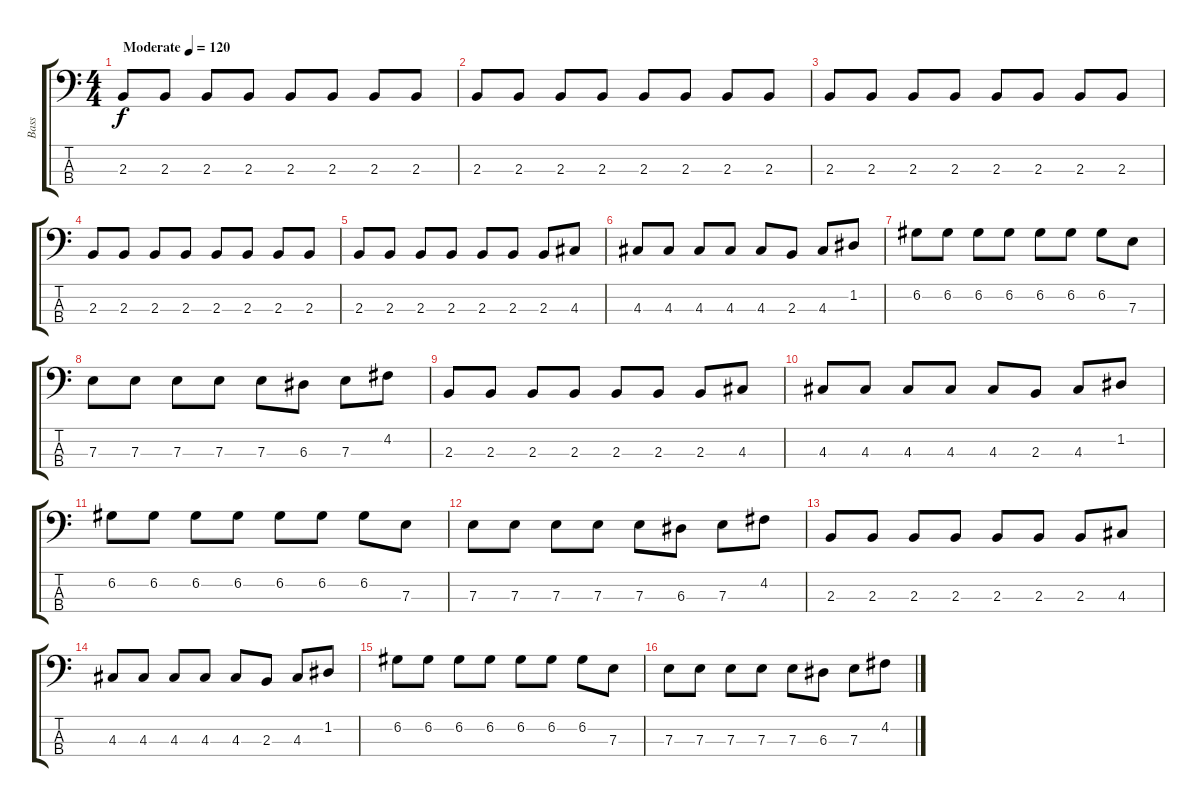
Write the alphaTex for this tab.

\track ("Bass" "Bass") {instrument electricbassfinger}
\staff {score tabs}
\tuning (G2 D2 A1 E1) {hide}
\ts (4 4)
\tempo (120 "Moderate")
\clef f4
\ks c
2.3.8{dy f instrument electricbassfinger} 2.3.8 2.3.8 2.3.8 2.3.8 2.3.8 2.3.8 2.3.8 |
2.3.8 2.3.8 2.3.8 2.3.8 2.3.8 2.3.8 2.3.8 2.3.8 |
2.3.8 2.3.8 2.3.8 2.3.8 2.3.8 2.3.8 2.3.8 2.3.8 |
2.3.8 2.3.8 2.3.8 2.3.8 2.3.8 2.3.8 2.3.8 2.3.8 |
2.3.8 2.3.8 2.3.8 2.3.8 2.3.8 2.3.8 2.3.8 4.3.8 |
4.3.8 4.3.8 4.3.8 4.3.8 4.3.8 2.3.8 4.3.8 1.2.8 |
6.2.8 6.2.8 6.2.8 6.2.8 6.2.8 6.2.8 6.2.8 7.3.8 |
7.3.8 7.3.8 7.3.8 7.3.8 7.3.8 6.3.8 7.3.8 4.2.8 |
2.3.8 2.3.8 2.3.8 2.3.8 2.3.8 2.3.8 2.3.8 4.3.8 |
4.3.8 4.3.8 4.3.8 4.3.8 4.3.8 2.3.8 4.3.8 1.2.8 |
6.2.8 6.2.8 6.2.8 6.2.8 6.2.8 6.2.8 6.2.8 7.3.8 |
7.3.8 7.3.8 7.3.8 7.3.8 7.3.8 6.3.8 7.3.8 4.2.8 |
2.3.8 2.3.8 2.3.8 2.3.8 2.3.8 2.3.8 2.3.8 4.3.8 |
4.3.8 4.3.8 4.3.8 4.3.8 4.3.8 2.3.8 4.3.8 1.2.8 |
6.2.8 6.2.8 6.2.8 6.2.8 6.2.8 6.2.8 6.2.8 7.3.8 |
7.3.8 7.3.8 7.3.8 7.3.8 7.3.8 6.3.8 7.3.8 4.2.8
